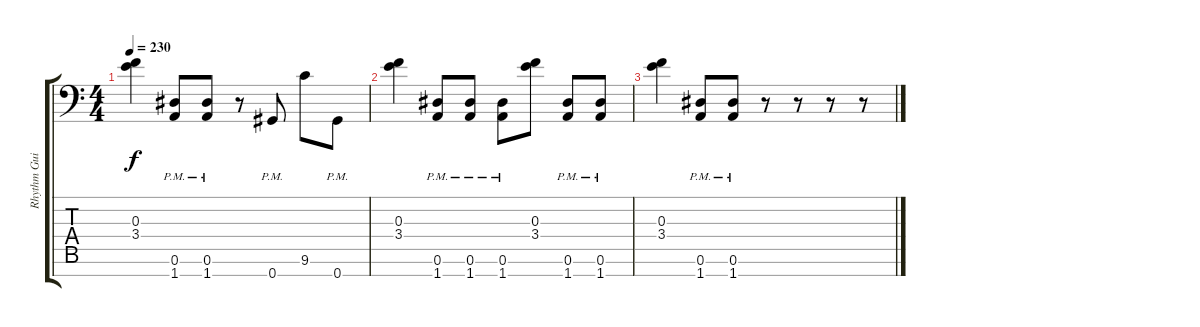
\track ("Rhythm Guitar 2" "Rhythm Gui") {instrument distortionguitar}
\staff {score tabs}
\tuning (Eb4 Bb3 F3 Db3 Ab2 Eb2 Ab1) {hide}
\ts (4 4)
\tempo 230
\clef f4
\ks c
(0.3 3.4).4{dy f} (0.6{pm} 1.7{pm}).8 (0.6{pm} 1.7{pm}).8 r.8 0.7{pm}.8 9.6.8 0.7{pm}.8 |
(0.3 3.4).4 (0.6{pm} 1.7{pm}).8 (0.6{pm} 1.7{pm}).8 (0.6{pm} 1.7{pm}).8 (0.3 3.4).8 (0.6 1.7{pm}).8 (0.6{pm} 1.7{pm}).8 |
(0.3 3.4).4 (0.6{pm} 1.7{pm}).8 (0.6{pm} 1.7{pm}).8 r.8 r.8 r.8 r.8
